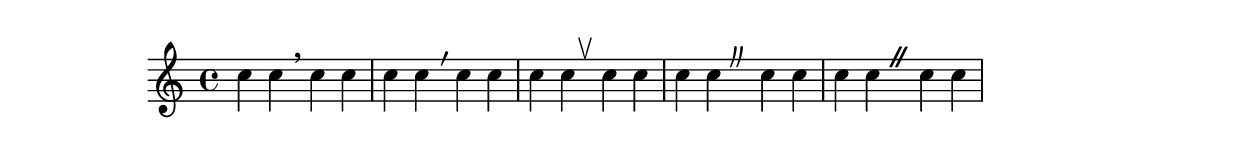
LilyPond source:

\version "2.14.0"
\header{
  texidoc="
Breathing signs are available in different tastes: commas (default),
ticks, vees and `railroad tracks' (caesura)."
}


{
  %% Modern notation:
  \new Staff {
    \relative c'' {
      %% by default, \breathe uses the rcomma, just as if saying:
      %% \override BreathingSign #'text =
      %%   #(make-musicglyph-markup "scripts.rcomma")
      %%
      c4 c \breathe c c |

      %% rvarcomma and lvarcomma are variations of the default rcomma
      %% and lcomma
      %%
      \override Staff.BreathingSign #'text =
        #(make-musicglyph-markup "scripts.rvarcomma")
      c4 c \breathe c c |

      %% wedge
      %%
      \override BreathingSign #'text =
        #(make-musicglyph-markup "scripts.upbow")
      c4 c \breathe c c |

      %% caesurae
      %%
      \override BreathingSign #'text =
        #(make-musicglyph-markup "scripts.caesura.curved")
      c4 c \breathe c c |

      \override BreathingSign #'text =
        #(make-musicglyph-markup "scripts.caesura.straight")
      c4 c \breathe c c |
    }
  }
}
